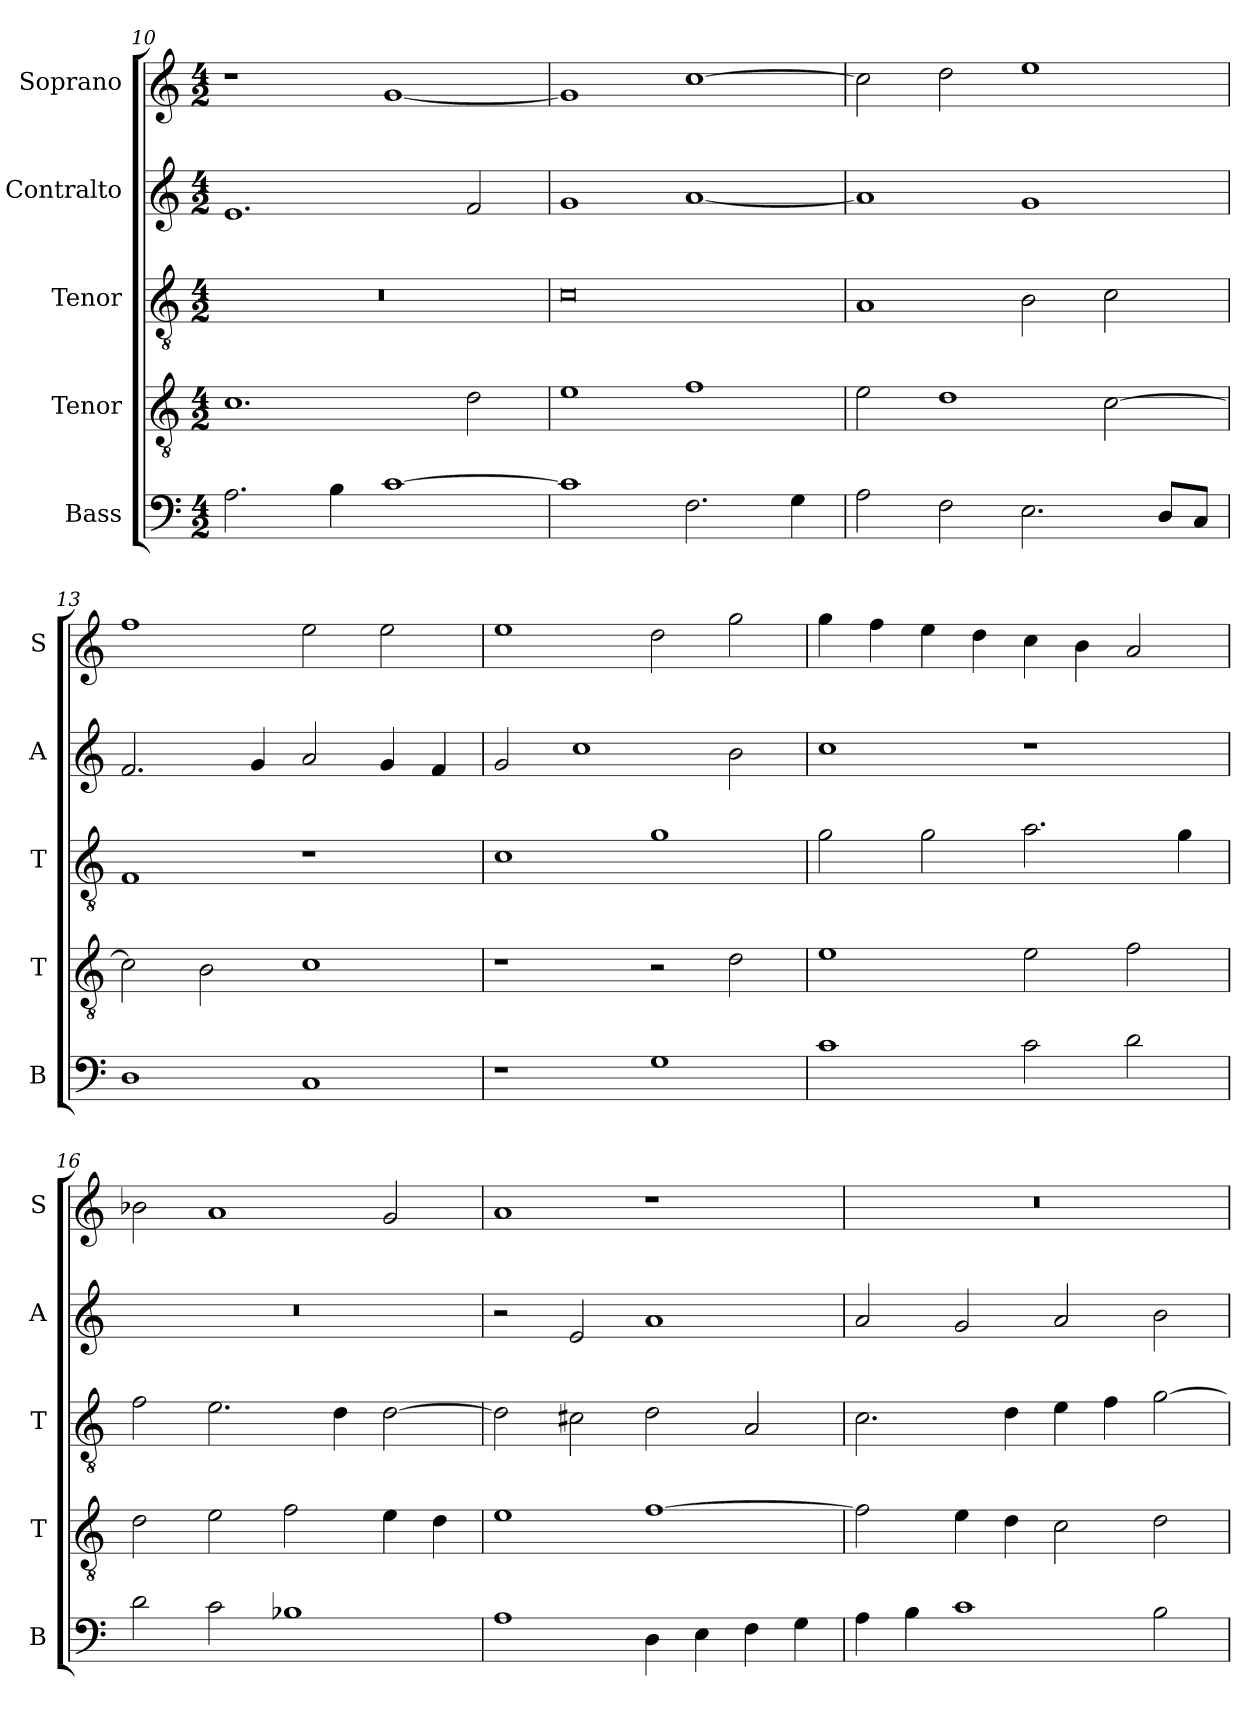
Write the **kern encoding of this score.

**kern	**kern	**kern	**kern	**kern
*part5	*part4	*part3	*part2	*part1
*staff5	*staff4	*staff3	*staff2	*staff1
*I"Bass	*I"Tenor	*I"Tenor	*I"Contralto	*I"Soprano
*I'B	*I'T	*I'T	*I'A	*I'S
*clefF4	*clefGv2	*clefGv2	*clefG2	*clefG2
*k[]	*k[]	*k[]	*k[]	*k[]
*C:ion	*C:ion	*C:ion	*C:ion	*C:ion
*M4/2	*M4/2	*M4/2	*M4/2	*M4/2
=10	=10	=10	=10	=10
2.A	1.c	0r	1.e	1r
4B	.	.	.	.
[1c	.	.	.	[1g
.	2d	.	2f	.
=11	=11	=11	=11	=11
1c]	1e	0c	1g	1g]
2.F	1f	.	[1a	[1cc
4G	.	.	.	.
=12	=12	=12	=12	=12
2A	2e	1A	1a]	2cc]
2F	1d	.	.	2dd
2.E	.	2B	1g	1ee
.	[2c	2c	.	.
8D/L	.	.	.	.
8C/J	.	.	.	.
=13	=13	=13	=13	=13
1D	2c]	1F	2.f	1ff
.	2B	.	.	.
.	.	.	4g	.
1C	1c	1r	2a	2ee
.	.	.	4g	2ee
.	.	.	4f	.
=14	=14	=14	=14	=14
1r	1r	1c	2g	1ee
.	.	.	1cc	.
1G	2r	1g	.	2dd
.	2d	.	2b	2gg
=15	=15	=15	=15	=15
1c	1e	2g	1cc	4gg
.	.	.	.	4ff
.	.	2g	.	4ee
.	.	.	.	4dd
2c	2e	2.a	1r	4cc
.	.	.	.	4b
2d	2f	.	.	2a
.	.	4g	.	.
=16	=16	=16	=16	=16
2d	2d	2f	0r	2b-X
2c	2e	2.e	.	1a
1B-X	2f	.	.	.
.	.	4d	.	.
.	4e	[2d	.	2g
.	4d	.	.	.
=17	=17	=17	=17	=17
1A	1e	2d]	2r	1a
.	.	2c#X	2e	.
4D	[1f	2d	1a	1r
4E	.	.	.	.
4F	.	2A	.	.
4G	.	.	.	.
=18	=18	=18	=18	=18
4A	2f]	2.c	2a	0r
4B	.	.	.	.
1c	4e	.	2g	.
.	4d	4d	.	.
.	2c	4e	2a	.
.	.	4f	.	.
2B	2d	[2g	2b	.
=	=	=	=	=
*-	*-	*-	*-	*-
